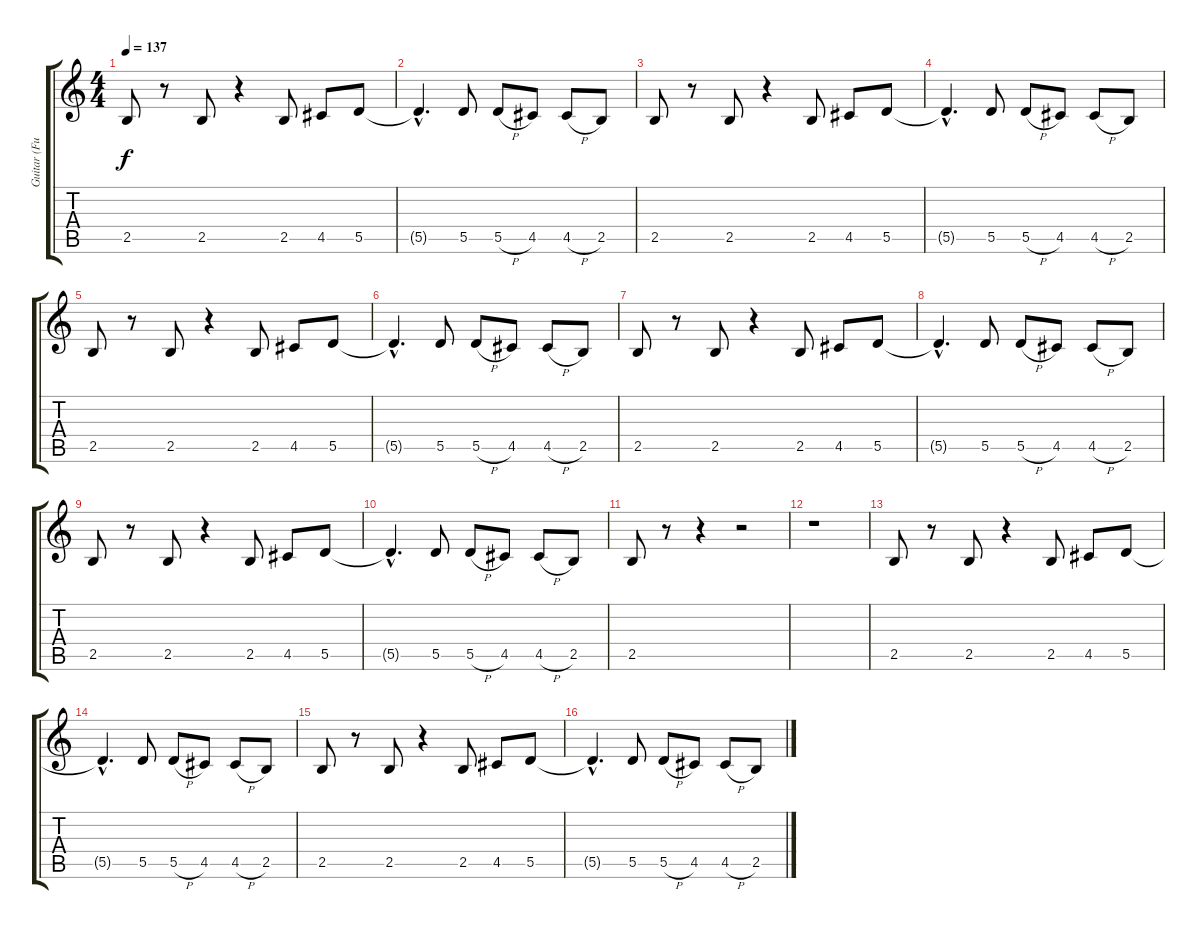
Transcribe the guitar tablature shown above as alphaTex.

\track ("Guitar (Fuzz)" "Guitar (Fu") {instrument overdrivenguitar}
\staff {score tabs}
\tuning (E4 B3 G3 D3 A2 E2) {hide}
\ts (4 4)
\tempo 137
\clef g2
\ks c
2.5.8{dy f} r.8 2.5.8 r.4 2.5.8 4.5.8 5.5.8 |
5.5{hac t}.4{d} 5.5.8 5.5{h}.8 4.5.8 4.5{h}.8 2.5.8 |
2.5.8 r.8 2.5.8 r.4 2.5.8 4.5.8 5.5.8 |
5.5{hac t}.4{d} 5.5.8 5.5{h}.8 4.5.8 4.5{h}.8 2.5.8 |
2.5.8 r.8 2.5.8 r.4 2.5.8 4.5.8 5.5.8 |
5.5{hac t}.4{d} 5.5.8 5.5{h}.8 4.5.8 4.5{h}.8 2.5.8 |
2.5.8 r.8 2.5.8 r.4 2.5.8 4.5.8 5.5.8 |
5.5{hac t}.4{d} 5.5.8 5.5{h}.8 4.5.8 4.5{h}.8 2.5.8 |
2.5.8 r.8 2.5.8 r.4 2.5.8 4.5.8 5.5.8 |
5.5{hac t}.4{d} 5.5.8 5.5{h}.8 4.5.8 4.5{h}.8 2.5.8 |
2.5.8 r.8 r.4 r.2 |
r.1 |
2.5.8 r.8 2.5.8 r.4 2.5.8 4.5.8 5.5.8 |
5.5{hac t}.4{d} 5.5.8 5.5{h}.8 4.5.8 4.5{h}.8 2.5.8 |
2.5.8 r.8 2.5.8 r.4 2.5.8 4.5.8 5.5.8 |
5.5{hac t}.4{d} 5.5.8 5.5{h}.8 4.5.8 4.5{h}.8 2.5.8
